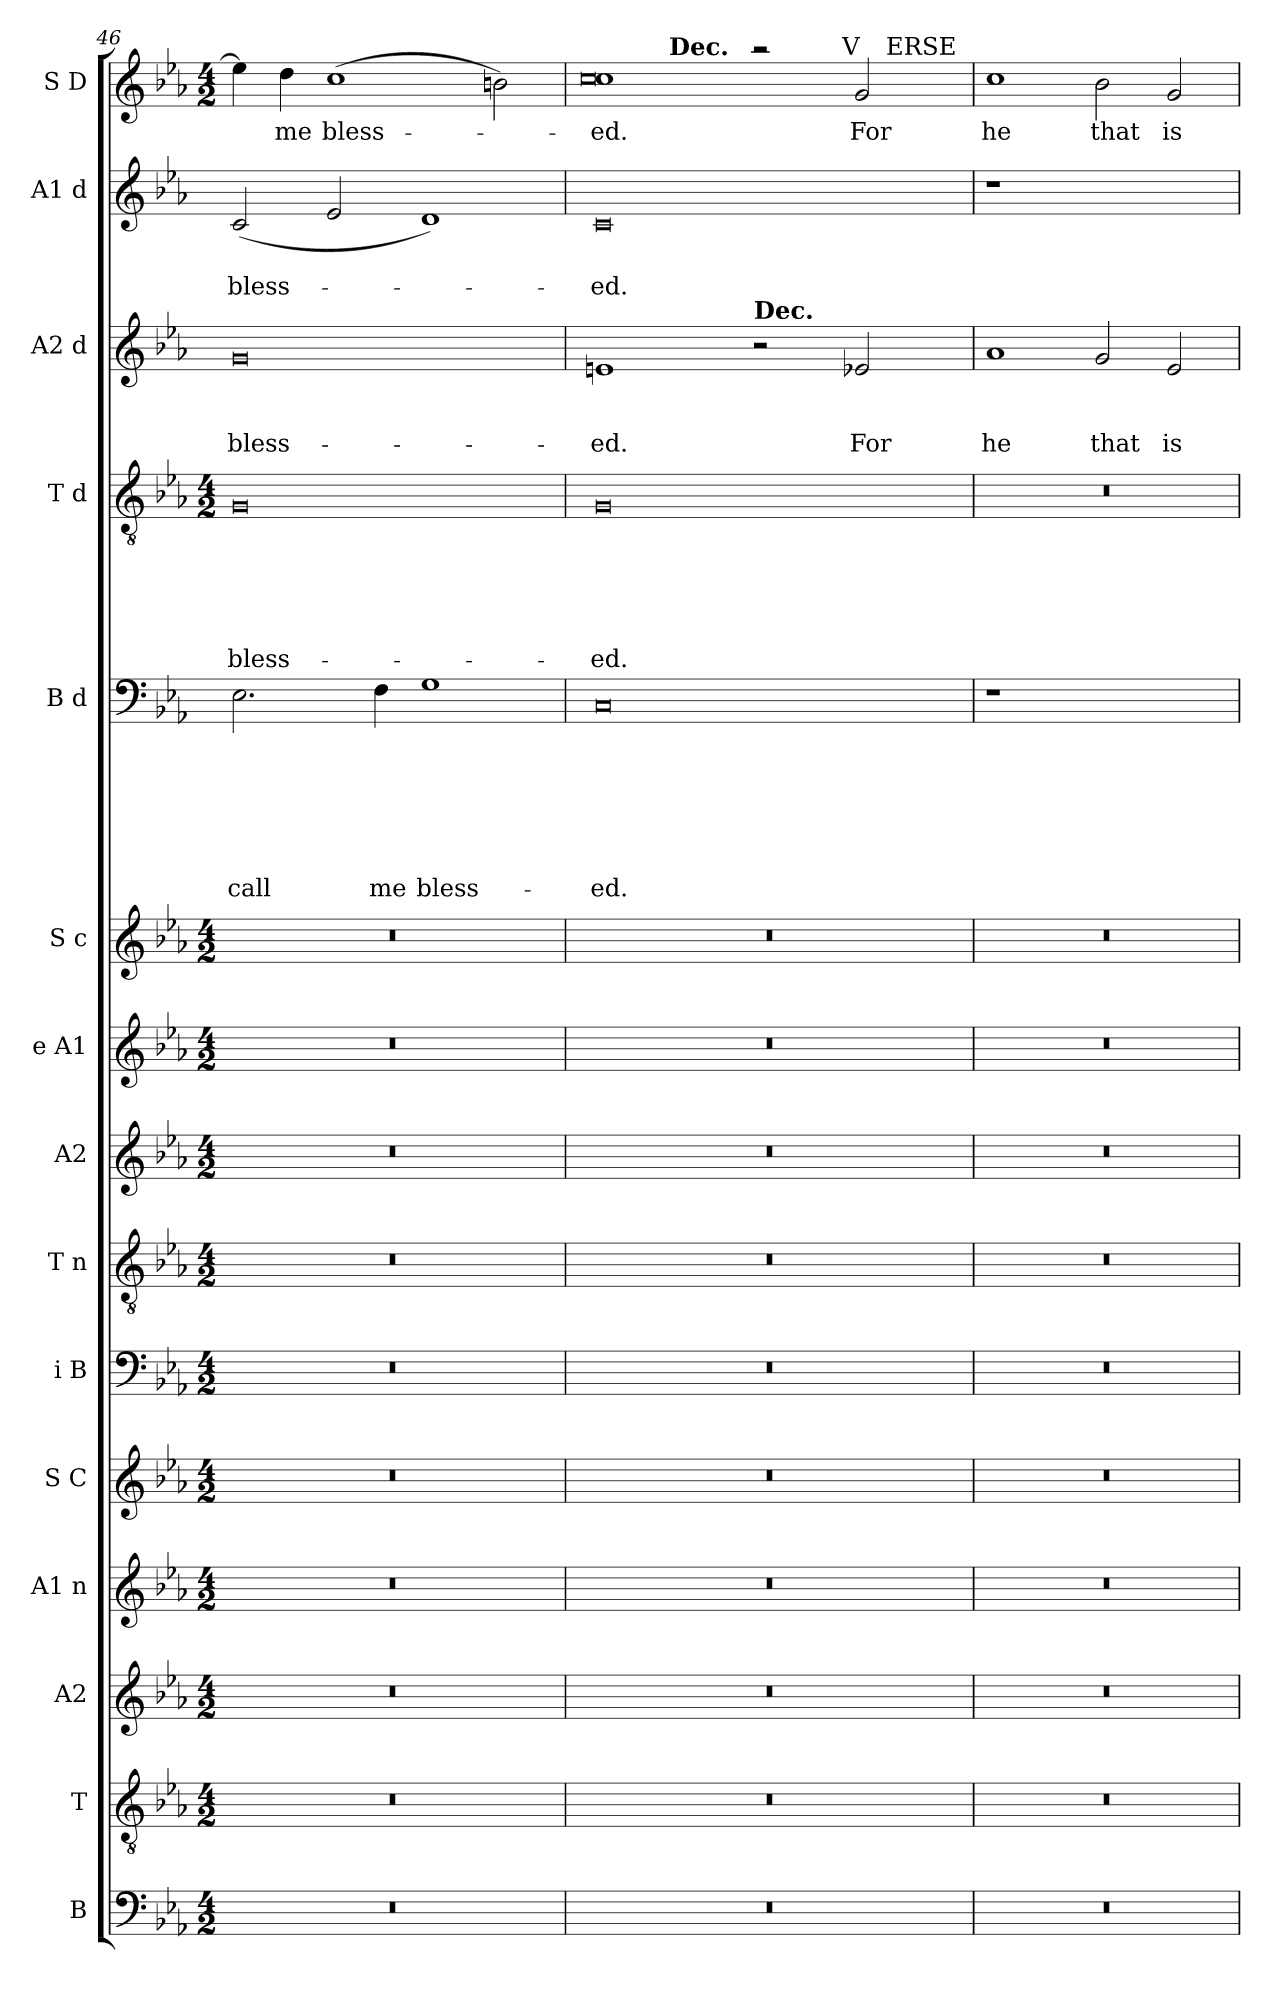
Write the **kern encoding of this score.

**kern	**kern	**kern	**kern	**kern	**kern	**kern	**kern	**kern	**kern	**kern	**text	**text	**text	**text	**text	**text	**text	**kern	**text	**text	**text	**text	**text	**text	**kern	**text	**text	**text	**kern	**text	**text	**kern	**text
*part15	*part14	*part13	*part12	*part11	*part10	*part9	*part8	*part7	*part6	*part5	*part5	*part5	*part5	*part5	*part5	*part5	*part5	*part4	*part4	*part4	*part4	*part4	*part4	*part4	*part3	*part3	*part3	*part3	*part2	*part2	*part2	*part1	*part1
*staff15	*staff14	*staff13	*staff12	*staff11	*staff10	*staff9	*staff8	*staff7	*staff6	*staff5	*staff5	*staff5	*staff5	*staff5	*staff5	*staff5	*staff5	*staff4	*staff4	*staff4	*staff4	*staff4	*staff4	*staff4	*staff3	*staff3	*staff3	*staff3	*staff2	*staff2	*staff2	*staff1	*staff1
*I"B	*I"T	*I"A2	*I"A1 n	*I"S C	*I"i B	*I"T n	*I"A2	*I"e A1	*I"S c	*I"B d	*	*	*	*	*	*	*	*I"T d	*	*	*	*	*	*	*I"A2 d	*	*	*	*I"A1 d	*	*	*I"S D	*
*	*	*	*	*	*	*	*	*	*I'S c	*I'B d	*	*	*	*	*	*	*	*I'T d	*	*	*	*	*	*	*I'A2 d	*	*	*	*I'A1 d	*	*	*I'S d	*
*clefF4	*clefGv2	*clefG2	*clefG2	*clefG2	*clefF4	*clefGv2	*clefG2	*clefG2	*clefG2	*clefF4	*	*	*	*	*	*	*	*clefGv2	*	*	*	*	*	*	*clefG2	*	*	*	*clefG2	*	*	*clefG2	*
*k[b-e-a-]	*k[b-e-a-]	*k[b-e-a-]	*k[b-e-a-]	*k[b-e-a-]	*k[b-e-a-]	*k[b-e-a-]	*k[b-e-a-]	*k[b-e-a-]	*k[b-e-a-]	*k[b-e-a-]	*	*	*	*	*	*	*	*k[b-e-a-]	*	*	*	*	*	*	*k[b-e-a-]	*	*	*	*k[b-e-a-]	*	*	*k[b-e-a-]	*
*E-:	*E-:	*E-:	*E-:	*E-:	*E-:	*E-:	*E-:	*E-:	*E-:	*E-:	*	*	*	*	*	*	*	*E-:	*	*	*	*	*	*	*E-:	*	*	*	*E-:	*	*	*E-:	*
*M4/2	*M4/2	*M4/2	*M4/2	*M4/2	*M4/2	*M4/2	*M4/2	*M4/2	*M4/2	*	*	*	*	*	*	*	*	*M4/2	*	*	*	*	*	*	*	*	*	*	*	*	*	*M4/2	*
=46	=46	=46	=46	=46	=46	=46	=46	=46	=46	=46	=46	=46	=46	=46	=46	=46	=46	=46	=46	=46	=46	=46	=46	=46	=46	=46	=46	=46	=46	=46	=46	=46	=46
!	!	!	!	!	!	!	!	!	!	!	!	!	!	!	!	!	!LO:LY:b	!	!	!	!	!	!	!LO:LY:b	!	!	!	!LO:LY:b	!	!	!LO:LY:b	!	!
0r	0r	0r	0r	0r	0r	0r	0r	0r	0r	2.E-\	.	.	.	.	.	.	call	0G	.	.	.	.	.	bless-	0g	.	.	bless-	(2c/	.	bless-	4ee-\]	.
!	!	!	!	!	!	!	!	!	!	!	!	!	!	!	!	!	!	!	!	!	!	!	!	!	!	!	!	!	!	!	!	!	!LO:LY:b
.	.	.	.	.	.	.	.	.	.	.	.	.	.	.	.	.	.	.	.	.	.	.	.	.	.	.	.	.	.	.	.	4dd\	me
!	!	!	!	!	!	!	!	!	!	!	!	!	!	!	!	!	!	!	!	!	!	!	!	!	!	!	!	!	!	!	!	!	!LO:LY:b
.	.	.	.	.	.	.	.	.	.	.	.	.	.	.	.	.	.	.	.	.	.	.	.	.	.	.	.	.	2e-/	.	.	(>1cc	bless-
!	!	!	!	!	!	!	!	!	!	!	!	!	!	!	!	!	!LO:LY:b	!	!	!	!	!	!	!	!	!	!	!	!	!	!	!	!
.	.	.	.	.	.	.	.	.	.	4F\	.	.	.	.	.	.	me	.	.	.	.	.	.	.	.	.	.	.	.	.	.	.	.
!	!	!	!	!	!	!	!	!	!	!	!	!	!	!	!	!	!LO:LY:b	!	!	!	!	!	!	!	!	!	!	!	!	!	!	!	!
.	.	.	.	.	.	.	.	.	.	1G	.	.	.	.	.	.	bless-	.	.	.	.	.	.	.	.	.	.	.	1d)	.	.	.	.
.	.	.	.	.	.	.	.	.	.	.	.	.	.	.	.	.	.	.	.	.	.	.	.	.	.	.	.	.	.	.	.	2bn\)	.
=47	=47	=47	=47	=47	=47	=47	=47	=47	=47	=47	=47	=47	=47	=47	=47	=47	=47	=47	=47	=47	=47	=47	=47	=47	=47	=47	=47	=47	=47	=47	=47	=47	=47
!	!	!	!	!	!	!	!	!	!	!	!	!	!	!	!	!	!LO:LY:b	!	!	!	!	!	!	!LO:LY:b	!	!	!	!LO:LY:b	!	!	!LO:LY:b	!	!LO:LY:b
*	*	*	*	*	*	*	*	*	*	*	*	*	*	*	*	*	*	*	*	*	*	*	*	*	*	*	*	*	*	*	*	*^	*
*	*	*	*	*	*	*	*	*	*	*	*	*	*	*	*	*	*	*	*	*	*	*	*	*	*	*	*	*	*	*	*	*	*^	*
*	*	*	*	*	*	*	*	*	*	*	*	*	*	*	*	*	*	*	*	*	*	*	*	*	*	*	*	*	*	*	*	*	*	*^	*
*	*	*	*	*	*	*	*	*	*	*	*	*	*	*	*	*	*	*	*	*	*	*	*	*	*	*	*	*	*	*	*	*	*	*	*^	*
0r	0r	0r	0r	0r	0r	0r	0r	0r	0r	0C	.	.	.	.	.	.	-ed.	0G	.	.	.	.	.	-ed.	1en	.	.	-ed.	0c	.	-ed.	1cc	0cc	4ryy	1ryy	1ryy	ed.
.	.	.	.	.	.	.	.	.	.	.	.	.	.	.	.	.	.	.	.	.	.	.	.	.	.	.	.	.	.	.	.	.	.	16.ryy	.	.	.
!	!	!	!	!	!	!	!	!	!	!	!	!	!	!	!	!	!	!	!	!	!	!	!	!	!	!	!	!	!	!	!	!	!	!LO:TX:a:B:t=Dec.	!	!	!
.	.	.	.	.	.	.	.	.	.	.	.	.	.	.	.	.	.	.	.	.	.	.	.	.	.	.	.	.	.	.	.	.	.	1ryy	.	.	.
!	!	!	!	!	!	!	!	!	!	!	!	!	!	!	!	!	!	!	!	!	!	!	!	!	!LO:TX:a:B:t=Dec.	!	!	!	!	!	!	!	!	!	!	!	!
.	.	.	.	.	.	.	.	.	.	.	.	.	.	.	.	.	.	.	.	.	.	.	.	.	2r	.	.	.	.	.	.	2raa	.	.	4...ryy	2ryy	.
.	.	.	.	.	.	.	.	.	.	.	.	.	.	.	.	.	.	.	.	.	.	.	.	.	.	.	.	.	.	.	.	.	.	2ryy	.	.	.
!	!	!	!	!	!	!	!	!	!	!	!	!	!	!	!	!	!	!	!	!	!	!	!	!	!	!	!	!	!	!	!	!	!	!	!LO:TX:a:t=V	!	!
.	.	.	.	.	.	.	.	.	.	.	.	.	.	.	.	.	.	.	.	.	.	.	.	.	.	.	.	.	.	.	.	.	.	.	2ryy	.	.
!	!	!	!	!	!	!	!	!	!	!	!	!	!	!	!	!	!	!	!	!	!	!	!	!	!	!	!	!LO:LY:b	!	!	!	!	!	!	!	!	!LO:LY:b
.	.	.	.	.	.	.	.	.	.	.	.	.	.	.	.	.	.	.	.	.	.	.	.	.	2e-X/	.	.	For	.	.	.	2g/	.	.	.	8ryy	-For
!	!	!	!	!	!	!	!	!	!	!	!	!	!	!	!	!	!	!	!	!	!	!	!	!	!	!	!	!	!	!	!	!	!	!	!	!LO:TX:a:t=ERSE	!
.	.	.	.	.	.	.	.	.	.	.	.	.	.	.	.	.	.	.	.	.	.	.	.	.	.	.	.	.	.	.	.	.	.	.	.	4.ryy	.
.	.	.	.	.	.	.	.	.	.	.	.	.	.	.	.	.	.	.	.	.	.	.	.	.	.	.	.	.	.	.	.	.	.	8ryy	.	.	.
.	.	.	.	.	.	.	.	.	.	.	.	.	.	.	.	.	.	.	.	.	.	.	.	.	.	.	.	.	.	.	.	.	.	32ryy	32ryy	.	.
=48	=48	=48	=48	=48	=48	=48	=48	=48	=48	=48	=48	=48	=48	=48	=48	=48	=48	=48	=48	=48	=48	=48	=48	=48	=48	=48	=48	=48	=48	=48	=48	=48	=48	=48	=48	=48	=48
!	!	!	!	!	!	!	!	!	!	!LO:N:vis=1	!	!	!	!	!	!	!	!LO:N:vis=1	!	!	!	!	!	!	!	!	!	!LO:LY:b	!LO:N:vis=1	!	!	!	!	!	!	!	!LO:LY:b
*	*	*	*	*	*	*	*	*	*	*	*	*	*	*	*	*	*	*	*	*	*	*	*	*	*	*	*	*	*	*	*	*v	*v	*v	*v	*v	*
0r	0r	0r	0r	0r	0r	0r	0r	0r	0r	1r	.	.	.	.	.	.	.	0r	.	.	.	.	.	.	1a-	.	.	he	1r	.	.	1cc	he
!	!	!	!	!	!	!	!	!	!	!	!	!	!	!	!	!	!	!	!	!	!	!	!	!	!	!	!	!LO:LY:b	!	!	!	!	!LO:LY:b
.	.	.	.	.	.	.	.	.	.	1ryy	.	.	.	.	.	.	.	.	.	.	.	.	.	.	2g/	.	.	that	1ryy	.	.	2b-\	that
!	!	!	!	!	!	!	!	!	!	!	!	!	!	!	!	!	!	!	!	!	!	!	!	!	!	!	!	!LO:LY:b	!	!	!	!	!LO:LY:b
.	.	.	.	.	.	.	.	.	.	.	.	.	.	.	.	.	.	.	.	.	.	.	.	.	2e-/	.	.	is	.	.	.	2g/	is
=	=	=	=	=	=	=	=	=	=	=	=	=	=	=	=	=	=	=	=	=	=	=	=	=	=	=	=	=	=	=	=	=	=
*-	*-	*-	*-	*-	*-	*-	*-	*-	*-	*-	*-	*-	*-	*-	*-	*-	*-	*-	*-	*-	*-	*-	*-	*-	*-	*-	*-	*-	*-	*-	*-	*-	*-
